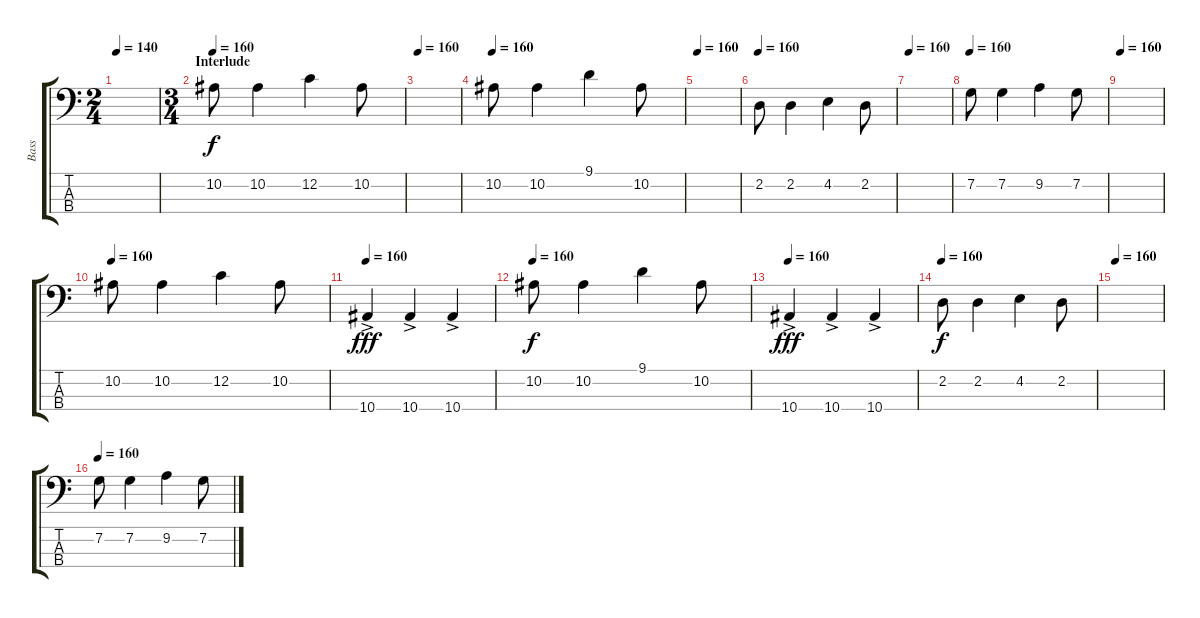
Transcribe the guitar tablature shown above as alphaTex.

\track ("Bass" "Bass") {instrument electricbasspick}
\staff {score tabs}
\tuning (F2 C2 G1 C1) {hide}
\ts (2 4)
\tempo 140
\clef f4
\ks c
|
\ts (3 4)
\section ("" "Interlude")
\tempo 160
10.2.8 10.2.4 12.2.4 10.2.8 |
\tempo 160
|
\tempo 160
10.2.8 10.2.4 9.1.4 10.2.8 |
\tempo 160
|
\tempo 160
2.2.8 2.2.4 4.2.4 2.2.8 |
\tempo 160
|
\tempo 160
7.2.8 7.2.4 9.2.4 7.2.8 |
\tempo 160
|
\tempo 160
10.2.8 10.2.4 12.2.4 10.2.8 |
\tempo 160
10.4{ac}.4{dy fff} 10.4{ac}.4 10.4{ac}.4 |
\tempo 160
10.2.8{dy f} 10.2.4 9.1.4 10.2.8 |
\tempo 160
10.4{ac}.4{dy fff} 10.4{ac}.4 10.4{ac}.4 |
\tempo 160
2.2.8{dy f} 2.2.4 4.2.4 2.2.8 |
\tempo 160
|
\tempo 160
7.2.8 7.2.4 9.2.4 7.2.8
